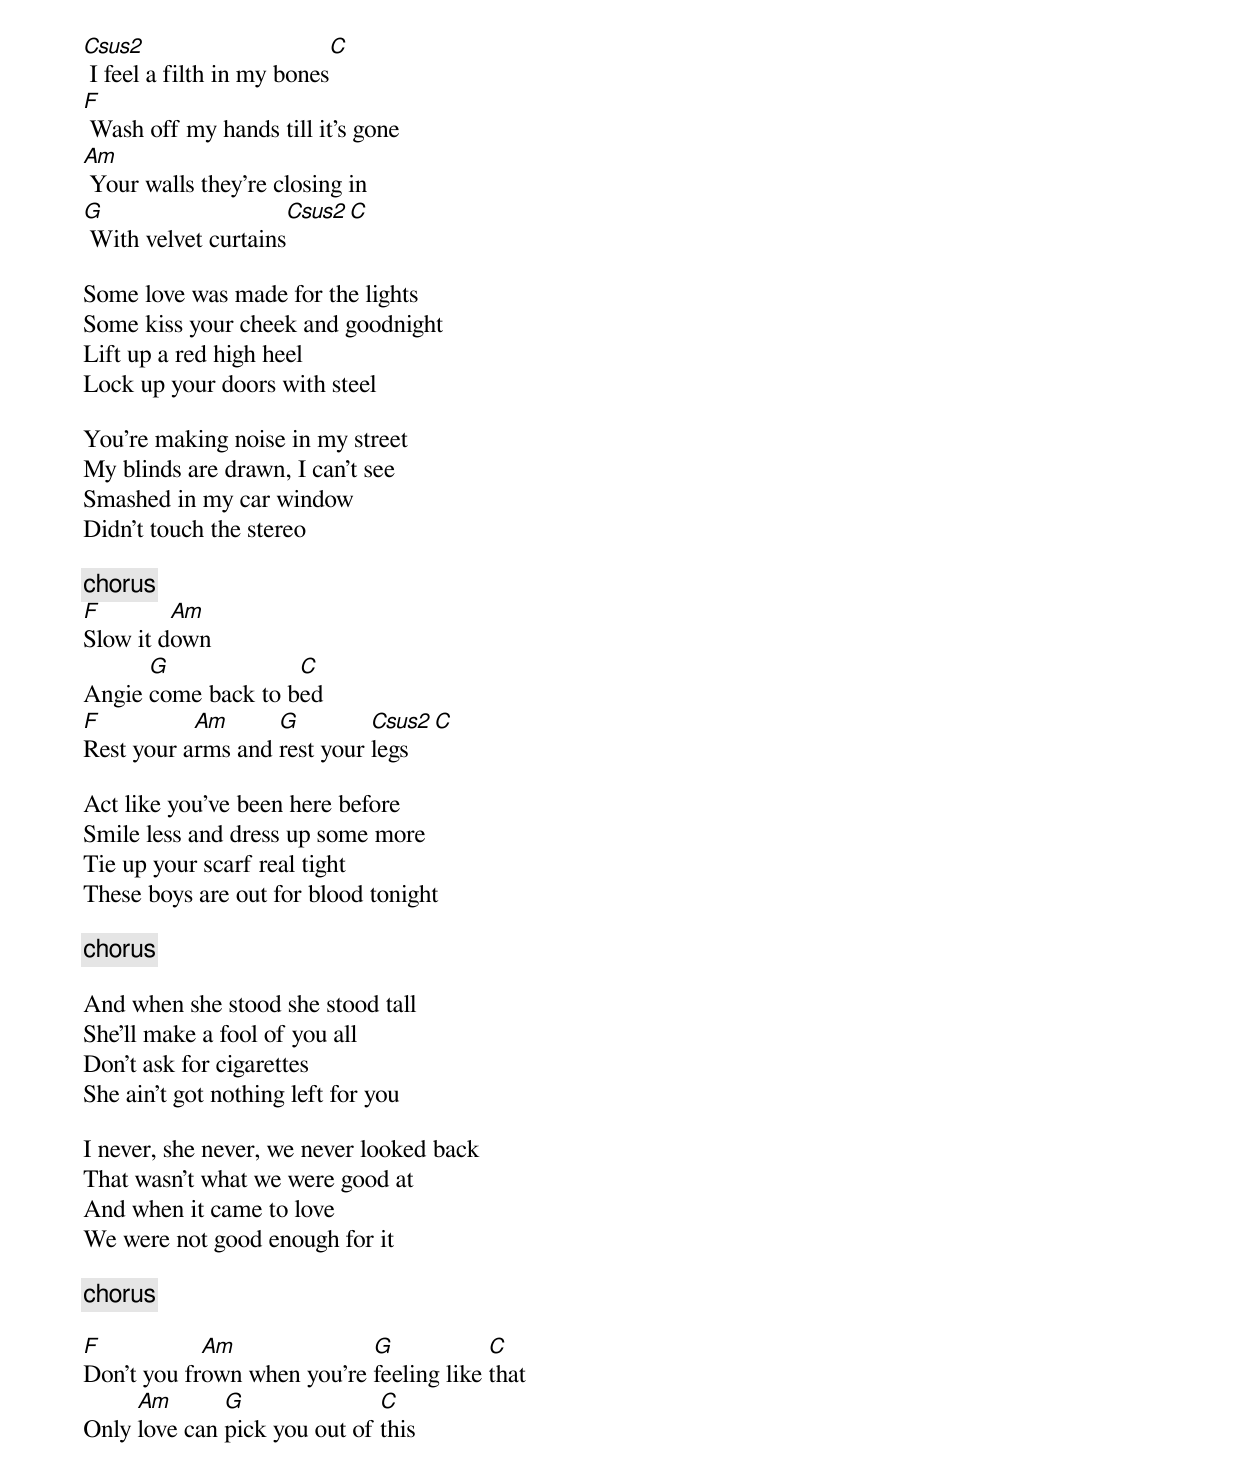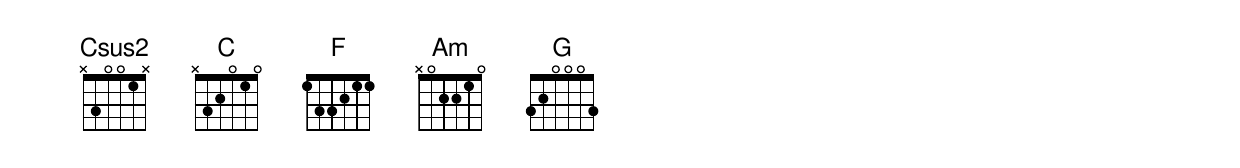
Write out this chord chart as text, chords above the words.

Csus2                      C
 I feel a filth in my bones
F
 Wash off my hands till it's gone
Am
 Your walls they're closing in
G                    Csus2 C
 With velvet curtains

Some love was made for the lights
Some kiss your cheek and goodnight
Lift up a red high heel
Lock up your doors with steel

You're making noise in my street
My blinds are drawn, I can't see
Smashed in my car window
Didn't touch the stereo

[chorus]
F        Am
Slow it down
      G             C
Angie come back to bed
F          Am      G         Csus2 C
Rest your arms and rest your legs

Act like you've been here before
Smile less and dress up some more
Tie up your scarf real tight
These boys are out for blood tonight

[chorus]

And when she stood she stood tall
She'll make a fool of you all
Don't ask for cigarettes
She ain't got nothing left for you

I never, she never, we never looked back
That wasn't what we were good at
And when it came to love
We were not good enough for it

[chorus]

F           Am              G            C
Don't you frown when you're feeling like that
     Am       G               C
Only love can pick you out of this
